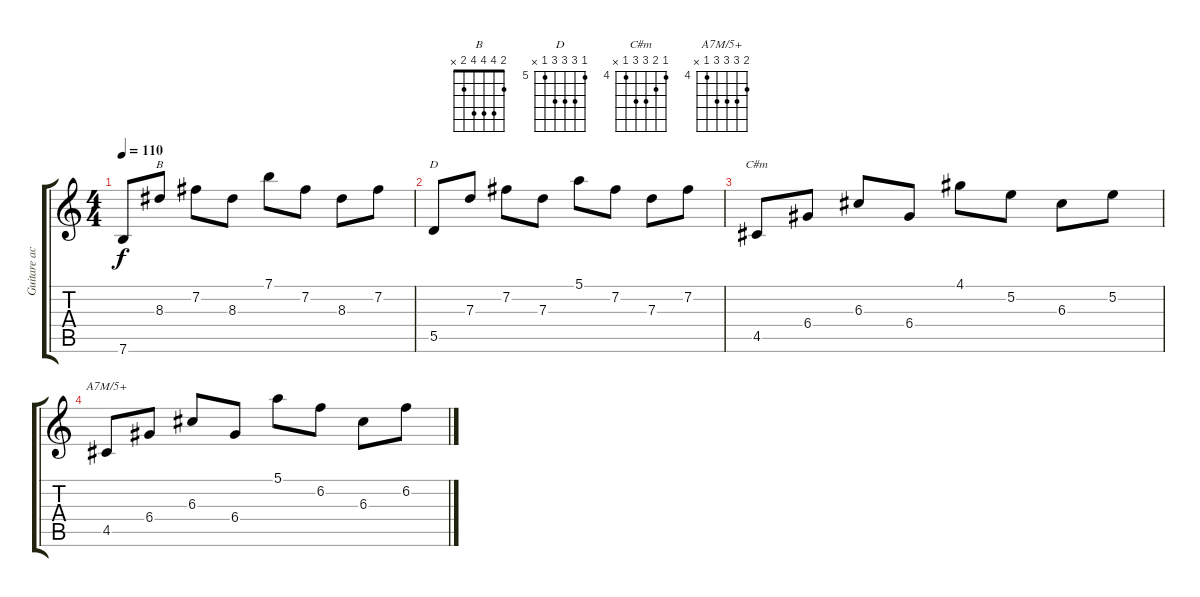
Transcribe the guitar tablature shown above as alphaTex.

\track ("Guitare acoustique" "Guitare ac") {instrument acousticguitarsteel}
\staff {score tabs}
\tuning (E4 B3 G3 D3 A2 E2) {hide}
\chord ("B" 2 4 4 4 2 x)
\chord ("D" 5 7 7 7 5 x) {firstfret 5}
\chord ("C#m" 4 5 6 6 4 x) {firstfret 4}
\chord ("A7M/5+" 5 6 6 6 4 x) {firstfret 4}
\ts (4 4)
\tempo 110
\clef g2
\ks c
7.6.8{dy f} 8.3.8{ch "B"} 7.2.8 8.3.8 7.1.8 7.2.8 8.3.8 7.2.8 |
5.5.8{ch "D"} 7.3.8 7.2.8 7.3.8 5.1.8 7.2.8 7.3.8 7.2.8 |
4.5.8{ch "C#m"} 6.4.8 6.3.8 6.4.8 4.1.8 5.2.8 6.3.8 5.2.8 |
4.5.8{ch "A7M/5+"} 6.4.8 6.3.8 6.4.8 5.1.8 6.2.8 6.3.8 6.2.8
